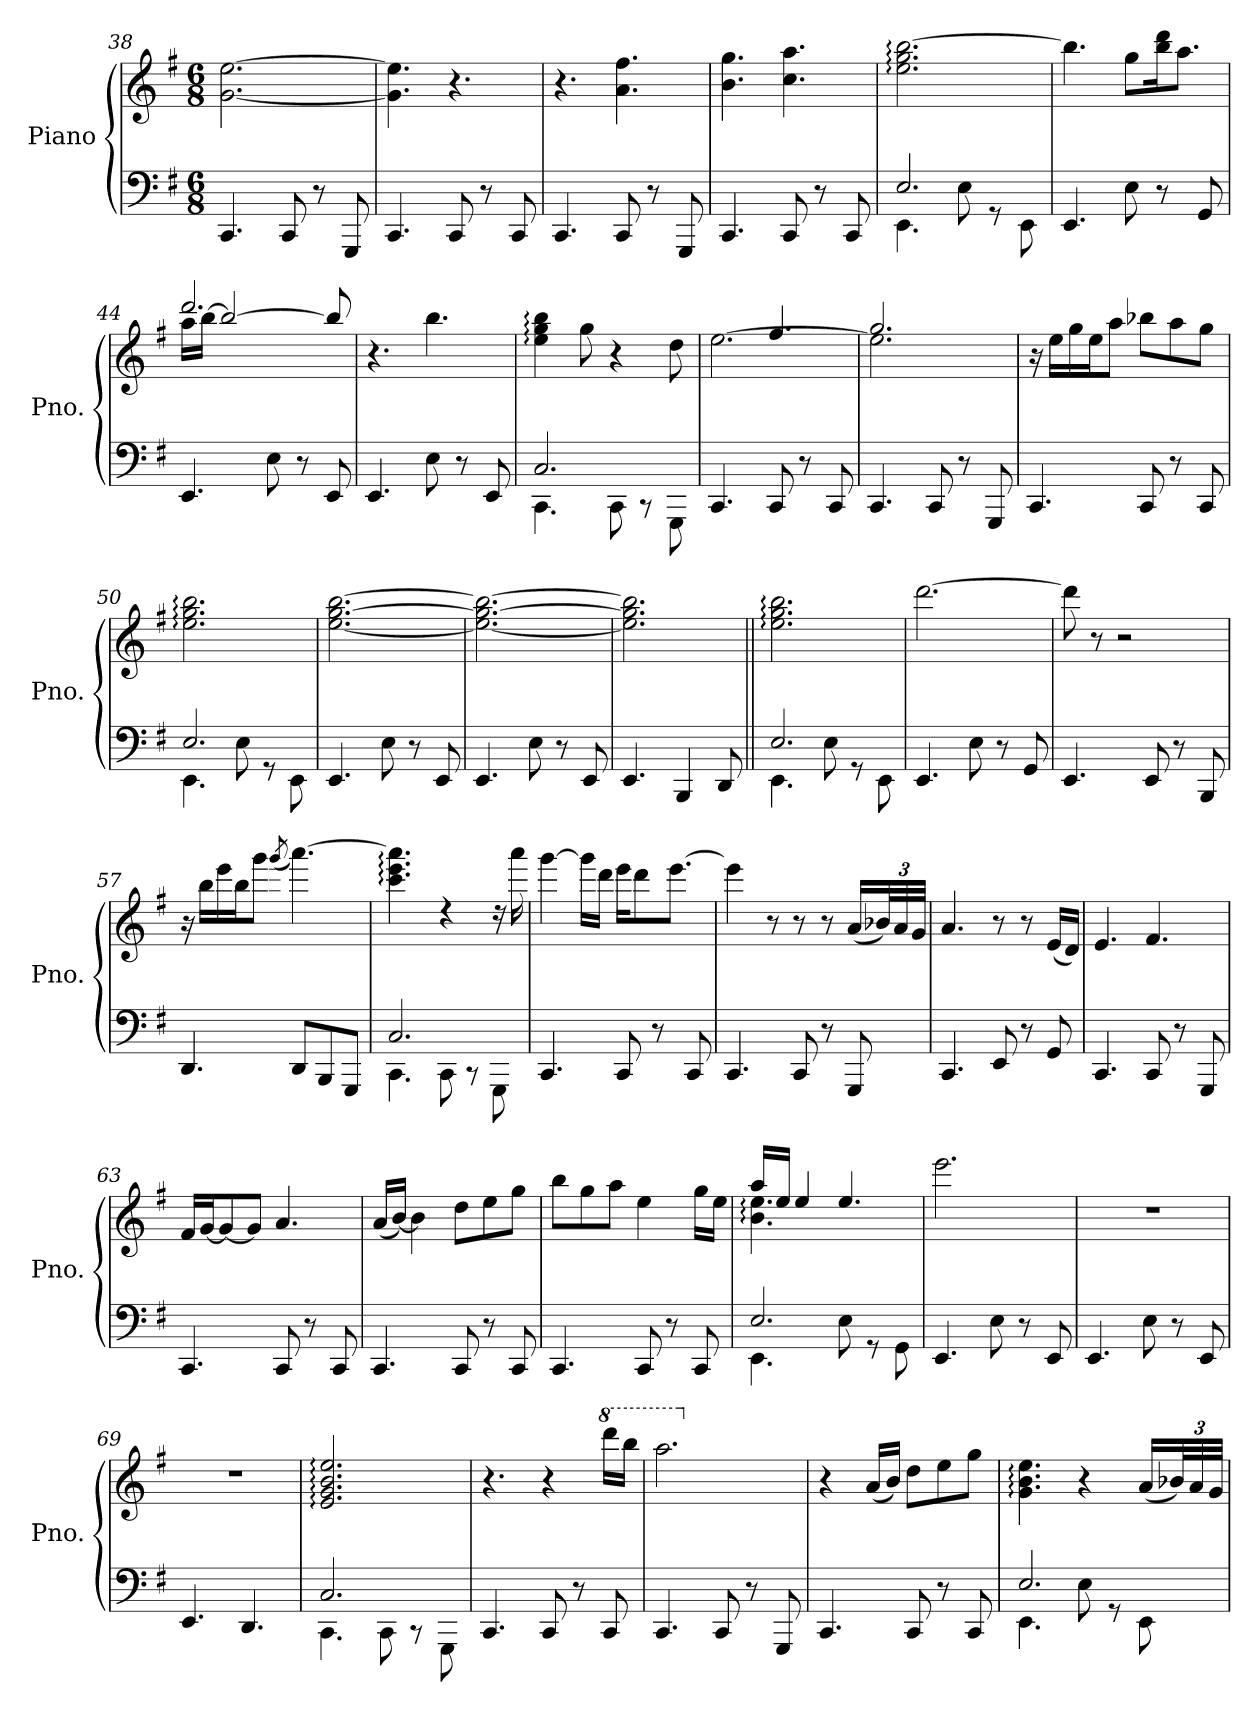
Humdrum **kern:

**kern	**kern
*part1	*part1
*staff2	*staff1
*I"Piano	*
*I'Pno.	*
!!LO:LB:g=z
*clefF4	*clefG2
*k[f#]	*k[f#]
*M6/8	*M6/8
=38	=38
4.CC/	[2.g\ [2.ee\
8CC/	.
8r	.
8GGG/	.
=39	=39
4.CC/	4.g\] 4.ee\]
8CC/	4.r
8r	.
8CC/	.
=40	=40
4.CC/	4.r
8CC/	4.a\ 4.ff#\
8r	.
8GGG/	.
=41	=41
4.CC/	4.b\ 4.gg\
8CC/	4.cc\ 4.aa\
8r	.
8CC/	.
=42	=42
*^	*
2.E/	4.EE\	2.ee\: 2.gg\: [2.bb\:
.	8E\	.
.	8r	.
.	8EE\	.
*v	*v	*
=43	=43
4.EE/	4.bb\]
8E\	8gg\L
8r	16bb\ 16ddd\K
.	8.aa\J
8GG/	.
!!LO:LB:g=z
=44	=44
*	*^
4.EE/	16aa\LL	2.ddd/
.	[16bb\JJ	.
.	2bb/_	.
8E\	.	.
8r	.	.
8EE/	8bb/]	.
*	*v	*v
=45	=45
4.EE/	4.r
8E\	4.bb\
8r	.
8EE/	.
=46	=46
*^	*
2.C/	4.CC\	4ee\: 4gg\: 4bb\:
.	.	8gg\
.	8CC\	4r
.	8r	.
.	8GGG\	8dd\
*v	*v	*
=47	=47
*	*^
4.CC/	[2.ee\	4.ryy
8CC/	.	4.ff#/
8r	.	.
8CC/	.	.
!!LO:LB:g=z	!!
=48	=48	=48
4.CC/	2.ee\]	2.gg/
8CC/	.	.
8r	.	.
8GGG/	.	.
*	*v	*v
=49	=49
4.CC/	16r
.	16ee\LL
.	16gg\
.	16ee\J
.	8aa\J
8CC/	8bb-X\L
8r	8aa\
8CC/	8gg\J
=50	=50
*^	*
2.E/	4.EE\	2.ee\: 2.gg\: 2.bb\:
.	8E\	.
.	8r	.
.	8EE\	.
*v	*v	*
=51	=51
4.EE/	[2.ee\ [2.gg\ [2.bb\
8E\	.
8r	.
8EE/	.
!!LO:PB:g=z
=52	=52
4.EE/	2.ee\_ 2.gg\_ 2.bb\_
8E\	.
8r	.
8EE/	.
=53	=53
4.EE/	2.ee\] 2.gg\] 2.bb\]
4BBB/	.
8DD/	.
=54||	=54||
*^	*
2.E/	4.EE\	2.ee\: 2.gg\: 2.bb\:
.	8E\	.
.	8r	.
.	8EE\	.
*v	*v	*
=55	=55
4.EE/	[2.ddd\
8E\	.
8r	.
8GG/	.
=56	=56
4.EE/	8ddd\]
.	8r
.	2r
8EE/	.
8r	.
8BBB/	.
!!LO:LB:g=z
=57	=57
4.DD/	16r
.	16bb\LL
.	16eee\
.	16bb\J
.	8ggg\J
.	(<8qggg/
8DD/L	[4.aaa\)
8BBB/	.
8GGG/J	.
=58	=58
*^	*
2.C/	4.CC\	4.ccc\: 4.eee\: 4.aaa\]:
.	8CC\	4rdd
.	8r	.
.	8GGG\	16rdd
.	.	16aaa\
*v	*v	*
=59	=59
4.CC/	[4ggg\
.	16ggg\LL]
.	16ddd\JJ
8CC/	16eee\KL
.	8ddd\
8r	.
.	[8.eee\J
8CC/	.
=60	=60
4.CC/	4eee\]
.	8r
8CC/	8r
8r	8r
8GGG/	(<16a/LL
*	*Xbrackettup
.	48b-X/L)
.	48a/
.	48g/JJJ
=61	=61
4.CC/	4.a/
8EE/	8r
8r	8r
8GG/	(<16e/LL
.	16d/JJ)
!!LO:LB:g=z
=62	=62
4.CC/	4.e/
8CC/	4.f#/
8r	.
8GGG/	.
=63	=63
4.CC/	16f#/LL
.	[16g/J
.	8g/_
.	8g/J]
8CC/	4.a/
8r	.
8CC/	.
=64	=64
4.CC/	(<16a/LL
.	[16b/JJ)
.	4b\]
8CC/	8dd\L
8r	8ee\
8CC/	8gg\J
=65	=65
4.CC/	8bb\L
.	8gg\
.	8aa\J
8CC/	4ee\
8r	.
8CC/	16gg\LL
.	16ee\JJ
=66	=66
*^	*^
2.E/	4.EE\	16aa/LL	4.b\: 4.ee\:
.	.	16ee/JJ	.
.	.	4ee/	.
.	8E\	4.ee/	4.ryy
.	8r	.	.
.	8GG\	.	.
*v	*v	*	*
*	*v	*v
!!LO:LB:g=z
=67	=67
4.EE/	2.eee\
8E\	.
8r	.
8EE/	.
=68	=68
4.EE/	2.r
8E\	.
8r	.
8EE/	.
=69	=69
4.EE/	2.r
4.DD/	.
=70	=70
*^	*
2.C/	4.CC\	2.e/: 2.g/: 2.b/: 2.ee/:
.	8CC\	.
.	8r	.
.	8GGG\	.
*v	*v	*
=71	=71
4.CC/	4.r
8CC/	4r
8r	.
*	*8va
8CC/	16dddd\LL
.	16bbb\JJ
=72	=72
4.CC/	2.aaa\
8CC/	.
8r	.
8GGG/	.
!!LO:LB:g=z
=73	=73
*	*X8va
4.CC/	4r
.	(<16a/LL
.	16b/JJ)
8CC/	8dd\L
8r	8ee\
8CC/	8gg\J
=74	=74
*^	*
2.E/	4.EE\	4.g\: 4.b\: 4.ee\:
.	8E\	4r
.	8r	.
.	8EE\	(<16a/LL
.	.	48b-X/L)
.	.	48a/
.	.	48g/JJJ
*v	*v	*
=	=
*-	*-
